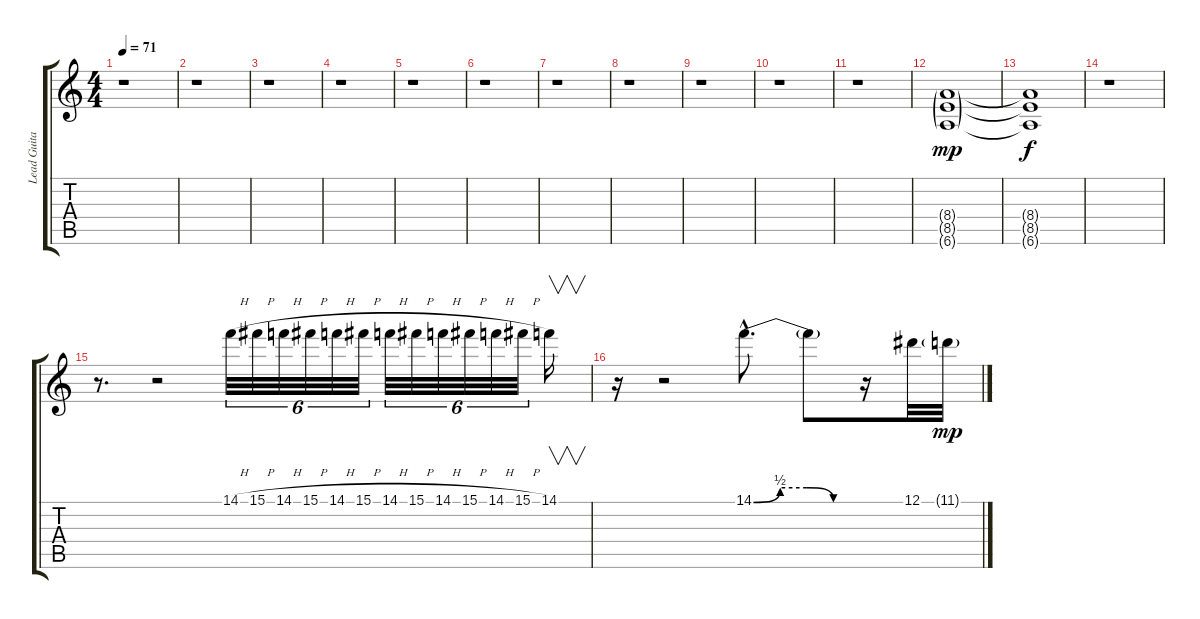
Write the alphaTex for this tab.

\track ("Lead Guitar 3" "Lead Guita") {instrument overdrivenguitar}
\staff {score tabs}
\tuning (Eb4 Bb3 Gb3 Db3 Ab2 Eb2) {hide}
\ts (4 4)
\tempo 71
\clef g2
\ks c
r.1{dy mp} |
r.1 |
r.1 |
r.1 |
r.1 |
r.1 |
r.1 |
r.1 |
r.1 |
r.1 |
r.1 |
(8.4{g} 8.5{g} 6.6{g}).1 |
(8.4{t} 8.5{t} 6.6{t}).1{dy f} |
r.1 |
r.8{d} r.2 14.1{h}.32{tu (6 4)} 15.1{h}.32{tu (6 4)} 14.1{h}.32{tu (6 4)} 15.1{h}.32{tu (6 4)} 14.1{h}.32{tu (6 4)} 15.1{h}.32{tu (6 4)} 14.1{h}.32{tu (6 4)} 15.1{h}.32{tu (6 4)} 14.1{h}.32{tu (6 4)} 15.1{h}.32{tu (6 4)} 14.1{h}.32{tu (6 4)} 15.1{h}.32{tu (6 4)} 14.1.16{v} |
r.16 r.2 14.1{be (custom 0 0 15 2 30 2 45 0 60 0) hac}.8{d} 14.1{t}.8 r.16 12.1.32 11.1{g}.32{dy mp}
